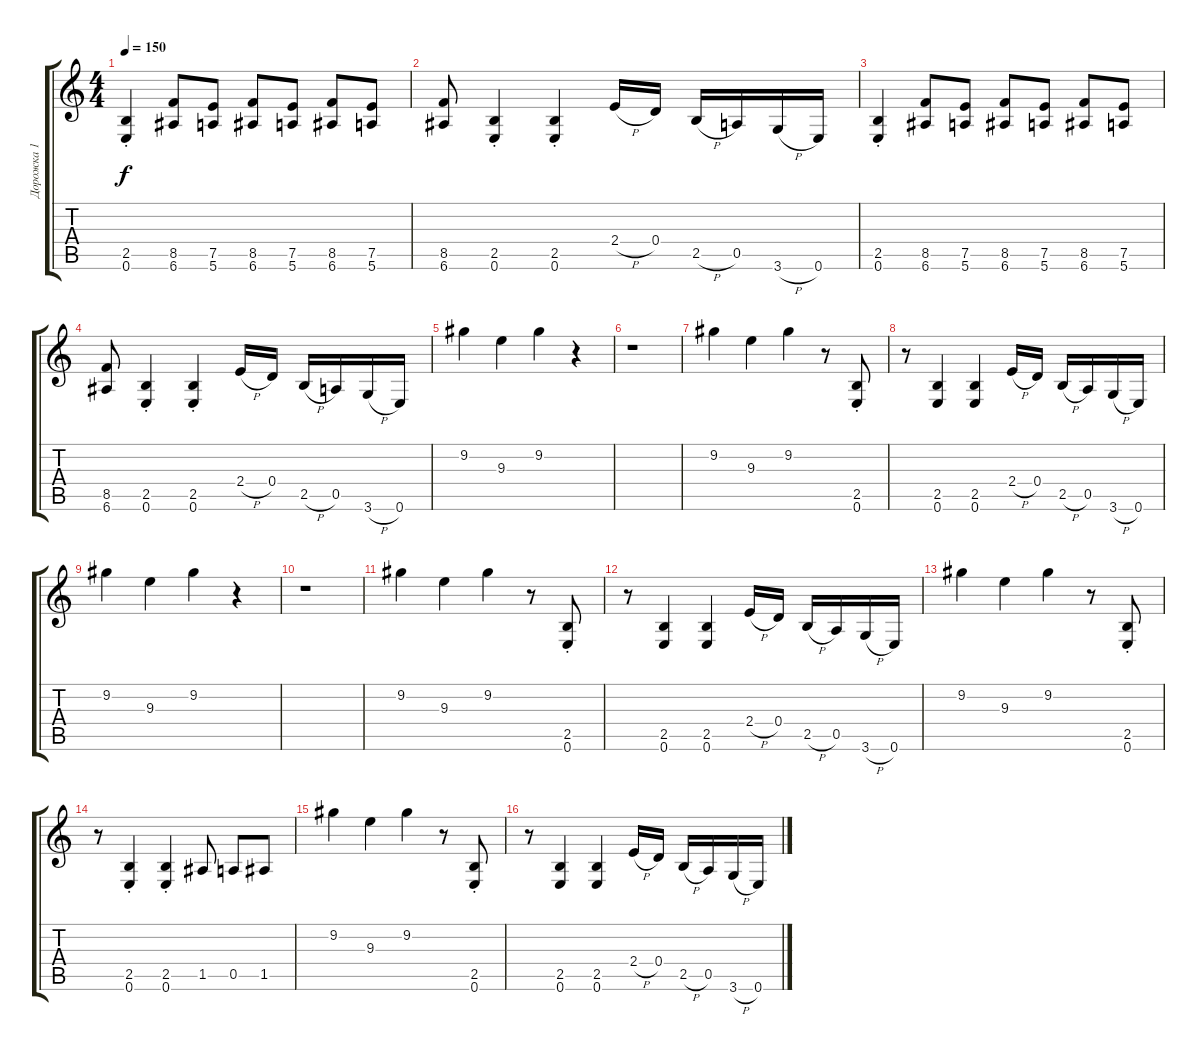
\track ("Дорожка 1" "Дорожка 1") {instrument distortionguitar}
\staff {score tabs}
\tuning (E4 B3 G3 D3 A2 E2) {hide}
\ts (4 4)
\tempo 150
\clef g2
\ks c
(2.5{st} 0.6{st}).4{dy f} (8.5 6.6).8 (7.5 5.6).8 (8.5 6.6).8 (7.5 5.6).8 (8.5 6.6).8 (7.5 5.6).8 |
(8.5 6.6).8 (2.5{st} 0.6{st}).4 (2.5{st} 0.6{st}).4 2.4{h}.16 0.4.16 2.5{h}.16 0.5.16 3.6{h}.16 0.6.16 |
(2.5{st} 0.6{st}).4 (8.5 6.6).8 (7.5 5.6).8 (8.5 6.6).8 (7.5 5.6).8 (8.5 6.6).8 (7.5 5.6).8 |
(8.5 6.6).8 (2.5{st} 0.6{st}).4 (2.5{st} 0.6{st}).4 2.4{h}.16 0.4.16 2.5{h}.16 0.5.16 3.6{h}.16 0.6.16 |
9.2.4 9.3.4 9.2.4 r.4 |
r.1 |
9.2.4 9.3.4 9.2.4 r.8 (2.5{st} 0.6{st}).8 |
r.8 (2.5 0.6).4 (2.5 0.6).4 2.4{h}.16 0.4.16 2.5{h}.16 0.5.16 3.6{h}.16 0.6.16 |
9.2.4 9.3.4 9.2.4 r.4 |
r.1 |
9.2.4 9.3.4 9.2.4 r.8 (2.5{st} 0.6{st}).8 |
r.8 (2.5 0.6).4 (2.5 0.6).4 2.4{h}.16 0.4.16 2.5{h}.16 0.5.16 3.6{h}.16 0.6.16 |
9.2.4 9.3.4 9.2.4 r.8 (2.5{st} 0.6{st}).8 |
r.8 (2.5{st} 0.6{st}).4 (2.5{st} 0.6{st}).4 1.5.8 0.5.8 1.5.8 |
9.2.4 9.3.4 9.2.4 r.8 (2.5{st} 0.6{st}).8 |
r.8 (2.5 0.6).4 (2.5 0.6).4 2.4{h}.16 0.4.16 2.5{h}.16 0.5.16 3.6{h}.16 0.6.16
